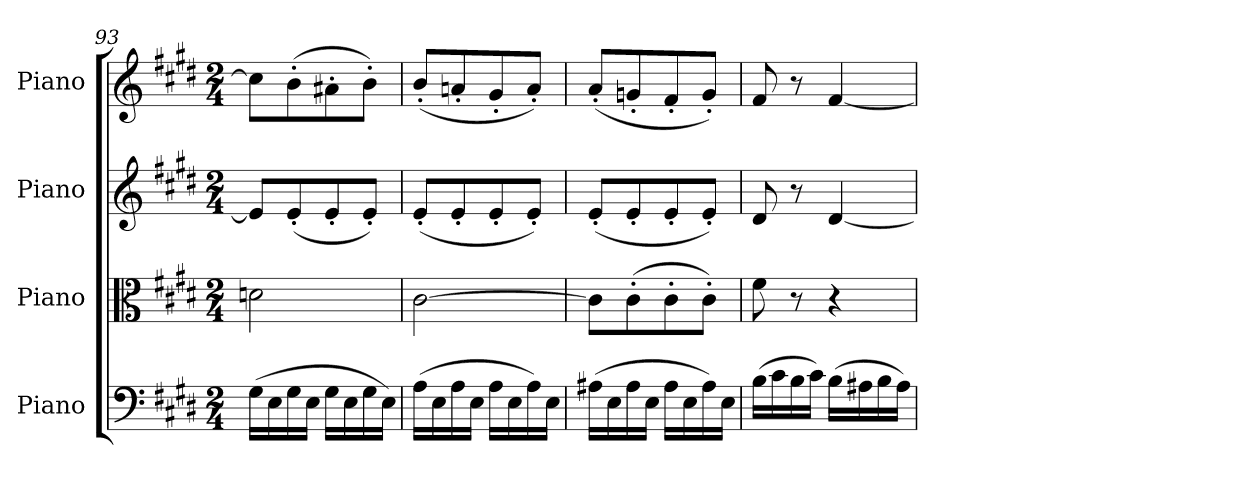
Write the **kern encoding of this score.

**kern	**kern	**kern	**kern
*part4	*part3	*part2	*part1
*staff4	*staff3	*staff2	*staff1
*I"Piano	*I"Piano	*I"Piano	*I"Piano
*I'Pno	*I'Pno	*I'Pno	*I'Pno
*clefF4	*clefC3	*clefG2	*clefG2
*k[f#c#g#d#]	*k[f#c#g#d#]	*k[f#c#g#d#]	*k[f#c#g#d#]
*M2/4	*M2/4	*M2/4	*M2/4
=93	=93	=93	=93
(16G#\LL	2dn\	8e/L]	8cc#\L]
16E\	.	.	.
16G#\	.	(8e'/	(8b'\
16E\JJ	.	.	.
16G#\LL	.	8e'/	8a#X'\
16E\	.	.	.
16G#\	.	8e'/J)	8b'\J)
16E\JJ)	.	.	.
=94	=94	=94	=94
(16A\LL	[2c#\	(8e'/L	(8b'/L
16E\	.	.	.
16A\	.	8e'/	8an'/
16E\JJ	.	.	.
16A\LL	.	8e'/	8g#'/
16E\	.	.	.
16A\)	.	8e'/J)	8a'/J)
16E\JJ	.	.	.
=95	=95	=95	=95
(16A#X\LL	8c#\L]	(8e'/L	(8a'/L
16E\	.	.	.
16A#\	(8c#'\	8e'/	8gn'/
16E\JJ	.	.	.
16A#\LL	8c#'\	8e'/	8f#'/
16E\	.	.	.
16A#\)	8c#'\J)	8e'/J)	8g'/J)
16E\JJ	.	.	.
=96	=96	=96	=96
(16B\LL	8f#\	8d#/	8f#/
16c#\	.	.	.
16B\	8r	8r	8r
16c#\JJ)	.	.	.
(16B\LL	4r	[4d#/	[4f#/
16A#X\	.	.	.
16B\	.	.	.
16A#\JJ)	.	.	.
=	=	=	=
*-	*-	*-	*-
